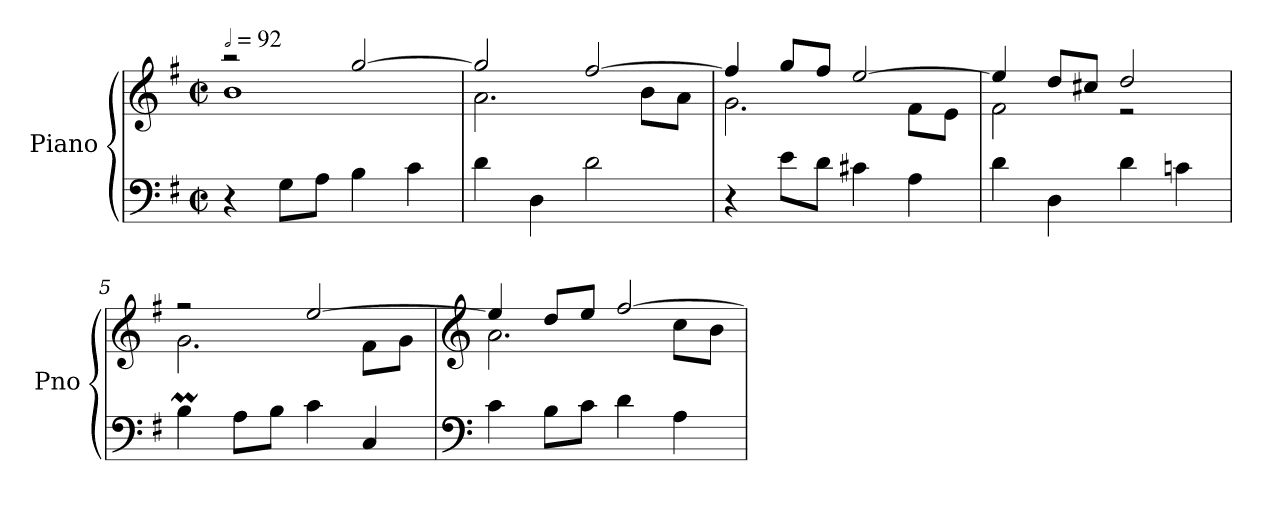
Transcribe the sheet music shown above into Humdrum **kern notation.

**kern	**kern
*part1	*part1
*staff2	*staff1
*I"Piano	*
*I'Pno	*
!!LO:PB:g=z
*clefF4	*clefG2
*k[f#]	*k[f#]
*M2/2	*M2/2
*met(c|)	*met(c|)
=1	=1
*	*^
!	!LO:TX:a:t=𝅗𝅥 = 92	!
4r	2r	1b
8G\L	.	.
8A\J	.	.
4B\	[2gg/	.
4c\	.	.
=2	=2	=2
4d\	2gg/]	2.a\
4D\	.	.
2d\	[2ff#/	.
.	.	8b\L
.	.	8a\J
=3	=3	=3
4r	4ff#/]	2.g\
8e\L	8gg/L	.
8d\J	8ff#/J	.
4c#X\	[2ee/	.
4A\	.	8f#\L
.	.	8e\J
=4	=4	=4
4d\	4ee/]	2f#\
4D\	8dd/L	.
.	8cc#X/J	.
4d\	2dd/	2r
4cn\	.	.
=5	=5	=5
4Bm\	2r	2.g\
8A\L	.	.
8B\J	.	.
4c\	[2ee/	.
4C/	.	8f#\L
.	.	8g\J
!!LO:LB:g=z	!!
=6	=6	=6
*clefF4	*clefG2	*
4c\	4ee/]	2.a\
8B\L	8dd/L	.
8c\J	8ee/J	.
4d\	[2ff#/	.
4A\	.	8cc\L
.	.	8b\J
*	*v	*v
=	=
*-	*-
